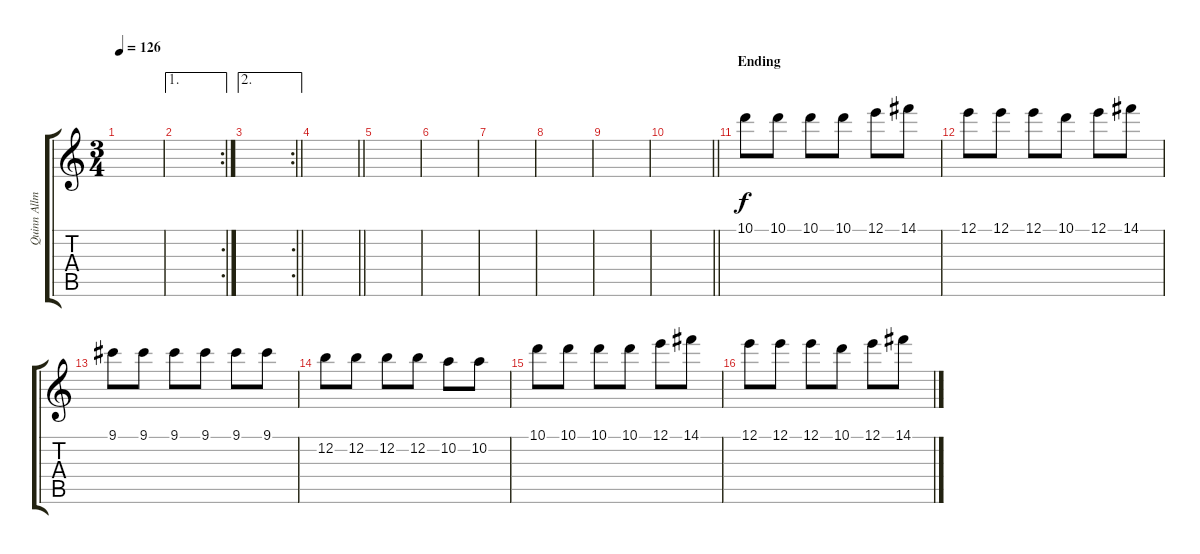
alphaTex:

\track ("Quinn Allman [Extra Guitar]" "Quinn Allm") {instrument distortionguitar}
\staff {score tabs}
\tuning (E4 B3 G3 D3 A2 D2) {hide}
\ts (3 4)
\tempo 126
\clef g2
\ks c
|
\ae 1
\rc 2
|
\ae 2
\rc 2
\barLineRight lightlight
|
\barLineRight lightlight
|
|
|
|
|
|
\barLineRight lightlight
|
\section ("" "Ending")
10.1.8{volume 12 instrument overdrivenguitar} 10.1.8 10.1.8 10.1.8 12.1.8 14.1.8 |
12.1.8 12.1.8 12.1.8 10.1.8 12.1.8 14.1.8 |
9.1.8 9.1.8 9.1.8 9.1.8 9.1.8 9.1.8 |
12.2.8 12.2.8 12.2.8 12.2.8 10.2.8 10.2.8 |
10.1.8 10.1.8 10.1.8 10.1.8 12.1.8 14.1.8 |
12.1.8 12.1.8 12.1.8 10.1.8 12.1.8 14.1.8
